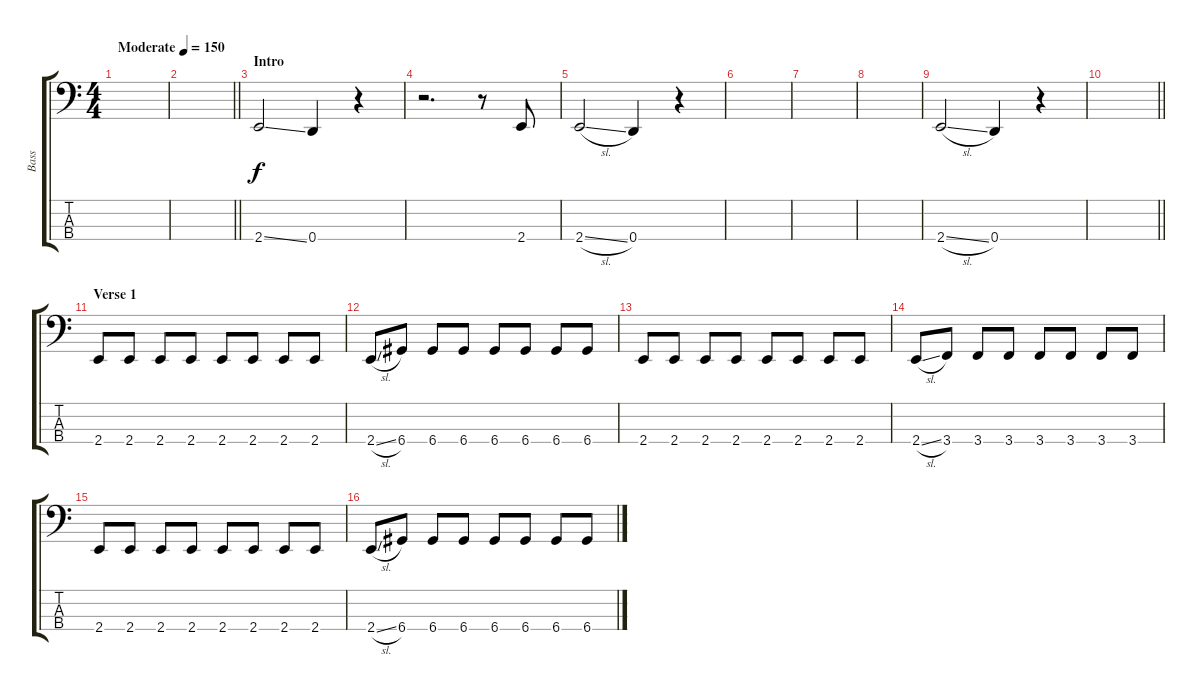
\track ("Bass" "Bass") {instrument electricbassfinger}
\staff {score tabs}
\tuning (G2 D2 A1 D1) {hide}
\ts (4 4)
\tempo (150 "Moderate")
\clef f4
\ks c
|
\barLineRight lightlight
|
\section ("" "Intro")
2.4{ss}.2 0.4.4 r.4 |
r.2{d} r.8 2.4.8 |
2.4{sl}.2 0.4.4 r.4 |
|
|
|
2.4{sl}.2 0.4.4 r.4 |
\barLineRight lightlight
|
\section ("" "Verse 1")
2.4.8 2.4.8 2.4.8 2.4.8 2.4.8 2.4.8 2.4.8 2.4.8 |
2.4{sl}.8 6.4.8 6.4.8 6.4.8 6.4.8 6.4.8 6.4.8 6.4.8 |
2.4.8 2.4.8 2.4.8 2.4.8 2.4.8 2.4.8 2.4.8 2.4.8 |
2.4{sl}.8 3.4.8 3.4.8 3.4.8 3.4.8 3.4.8 3.4.8 3.4.8 |
2.4.8 2.4.8 2.4.8 2.4.8 2.4.8 2.4.8 2.4.8 2.4.8 |
2.4{sl}.8 6.4.8 6.4.8 6.4.8 6.4.8 6.4.8 6.4.8 6.4.8
